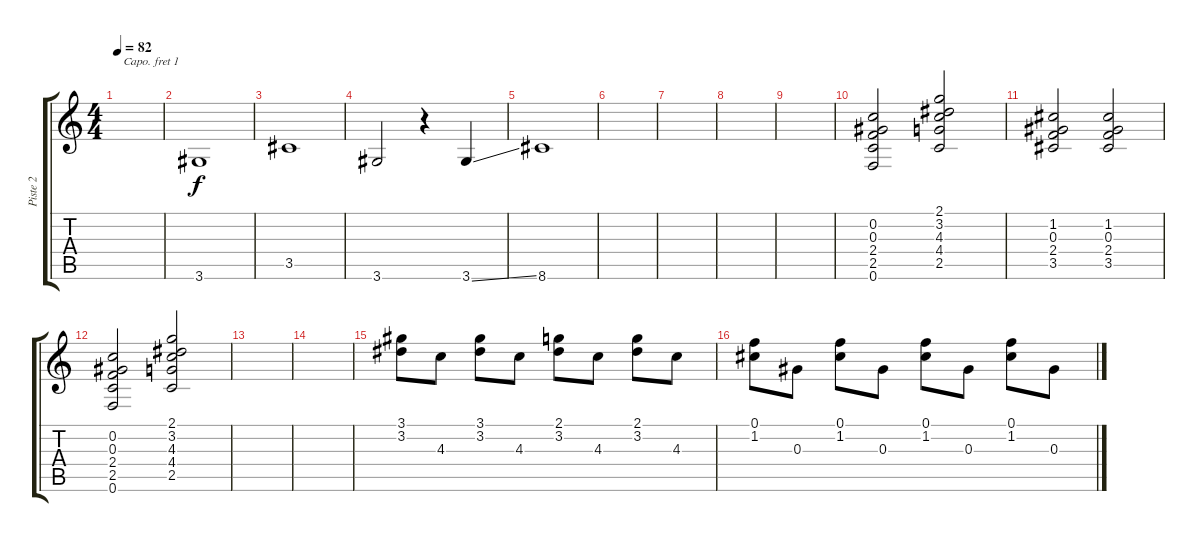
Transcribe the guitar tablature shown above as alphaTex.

\track ("Piste 2" "Piste 2") {instrument acousticguitarnylon}
\staff {score tabs}
\capo 1
\tuning (E4 B3 G3 D3 A2 E2) {hide}
\ts (4 4)
\tempo 82
\clef g2
\ks c
|
3.6.1 |
3.5.1 |
3.6.2 r.4 3.6{ss}.4 |
8.6.1 |
|
|
|
|
(0.2 0.3 2.4 2.5 0.6).2 (2.1 3.2 4.3 4.4 2.5).2 |
(1.2 0.3 2.4 3.5).2 (1.2 0.3 2.4 3.5).2 |
(0.2 0.3 2.4 2.5 0.6).2 (2.1 3.2 4.3 4.4 2.5).2 |
|
|
(3.1 3.2).8 4.3.8 (3.1 3.2).8 4.3.8 (2.1 3.2).8 4.3.8 (2.1 3.2).8 4.3.8 |
(0.1 1.2).8 0.3.8 (0.1 1.2).8 0.3.8 (0.1 1.2).8 0.3.8 (0.1 1.2).8 0.3.8
